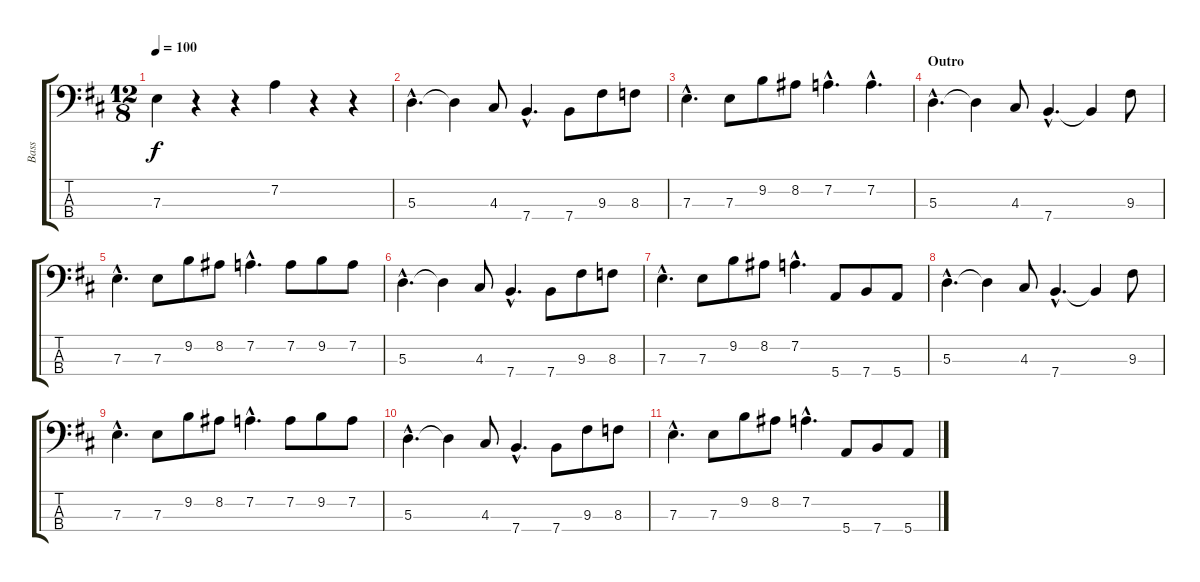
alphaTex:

\track ("Bass" "Bass") {instrument electricbasspick}
\staff {score tabs}
\tuning (G2 D2 A1 E1) {hide}
\ts (12 8)
\tempo 100
\clef f4
\ks d
7.3.4{dy f} r.4 r.4 7.2.4 r.4 r.4 |
5.3{hac}.4{d} 5.3{t}.4 4.3.8 7.4{hac}.4{d} 7.4.8 9.3.8 8.3.8 |
7.3{hac}.4{d} 7.3.8 9.2.8 8.2.8 7.2{hac}.4{d} 7.2{hac}.4{d} |
\section ("" "Outro")
5.3{hac}.4{d} 5.3{t}.4 4.3.8 7.4{hac}.4{d} 7.4{t}.4 9.3.8 |
7.3{hac}.4{d} 7.3.8 9.2.8 8.2.8 7.2{hac}.4{d} 7.2.8 9.2.8 7.2.8 |
5.3{hac}.4{d} 5.3{t}.4 4.3.8 7.4{hac}.4{d} 7.4.8 9.3.8 8.3.8 |
7.3{hac}.4{d} 7.3.8 9.2.8 8.2.8 7.2{hac}.4{d} 5.4.8 7.4.8 5.4.8 |
5.3{hac}.4{d} 5.3{t}.4 4.3.8 7.4{hac}.4{d} 7.4{t}.4 9.3.8 |
7.3{hac}.4{d} 7.3.8 9.2.8 8.2.8 7.2{hac}.4{d} 7.2.8 9.2.8 7.2.8 |
5.3{hac}.4{d} 5.3{t}.4 4.3.8 7.4{hac}.4{d} 7.4.8 9.3.8 8.3.8 |
7.3{hac}.4{d} 7.3.8 9.2.8 8.2.8 7.2{hac}.4{d} 5.4.8 7.4.8 5.4.8
